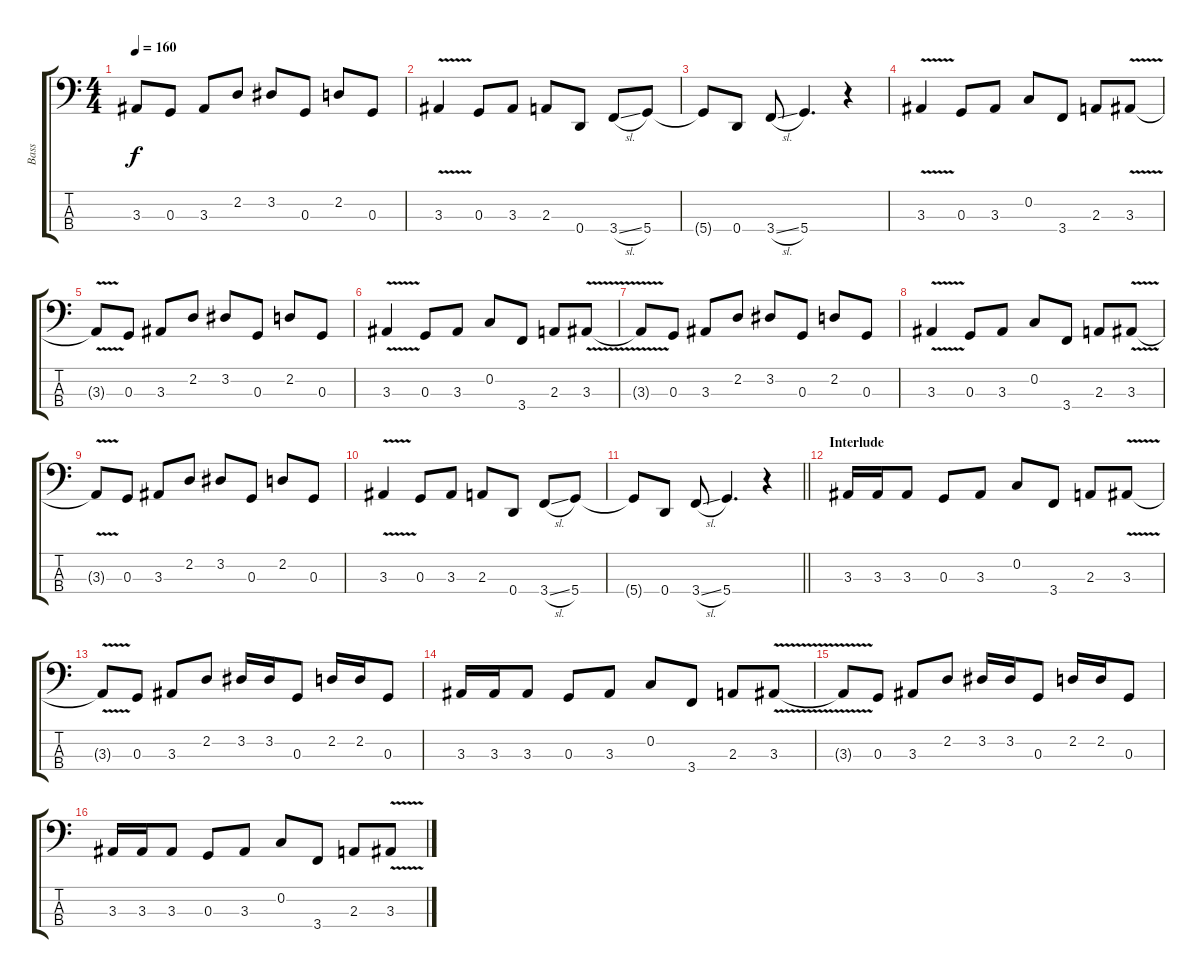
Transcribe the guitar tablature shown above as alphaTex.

\track ("Bass" "Bass") {instrument electricbasspick}
\staff {score tabs}
\tuning (F2 C2 G1 D1) {hide}
\ts (4 4)
\tempo 160
\clef f4
\ks c
3.3{t}.8{dy f} 0.3.8 3.3.8 2.2.8 3.2.8 0.3.8 2.2.8 0.3.8 |
3.3{v}.4 0.3.8 3.3.8 2.3.8 0.4.8 3.4{sl}.8 5.4.8 |
5.4{t}.8 0.4.8 3.4{sl}.8 5.4.4{d} r.4 |
3.3{v}.4 0.3.8 3.3.8 0.2.8 3.4.8 2.3.8 3.3{v}.8 |
3.3{t}.8 0.3.8 3.3.8 2.2.8 3.2.8 0.3.8 2.2.8 0.3.8 |
3.3{v}.4 0.3.8 3.3.8 0.2.8 3.4.8 2.3.8 3.3{v}.8 |
3.3{t}.8 0.3.8 3.3.8 2.2.8 3.2.8 0.3.8 2.2.8 0.3.8 |
3.3{v}.4 0.3.8 3.3.8 0.2.8 3.4.8 2.3.8 3.3{v}.8 |
3.3{t}.8 0.3.8 3.3.8 2.2.8 3.2.8 0.3.8 2.2.8 0.3.8 |
3.3{v}.4 0.3.8 3.3.8 2.3.8 0.4.8 3.4{sl}.8 5.4.8 |
\barLineRight lightlight
5.4{t}.8 0.4.8 3.4{sl}.8 5.4.4{d} r.4 |
\section ("" "Interlude")
3.3.16 3.3.16 3.3.8 0.3.8 3.3.8 0.2.8 3.4.8 2.3.8 3.3{v}.8 |
3.3{t}.8 0.3.8 3.3.8 2.2.8 3.2.16 3.2.16 0.3.8 2.2.16 2.2.16 0.3.8 |
3.3.16 3.3.16 3.3.8 0.3.8 3.3.8 0.2.8 3.4.8 2.3.8 3.3{v}.8 |
3.3{t}.8 0.3.8 3.3.8 2.2.8 3.2.16 3.2.16 0.3.8 2.2.16 2.2.16 0.3.8 |
3.3.16 3.3.16 3.3.8 0.3.8 3.3.8 0.2.8 3.4.8 2.3.8 3.3{v}.8
